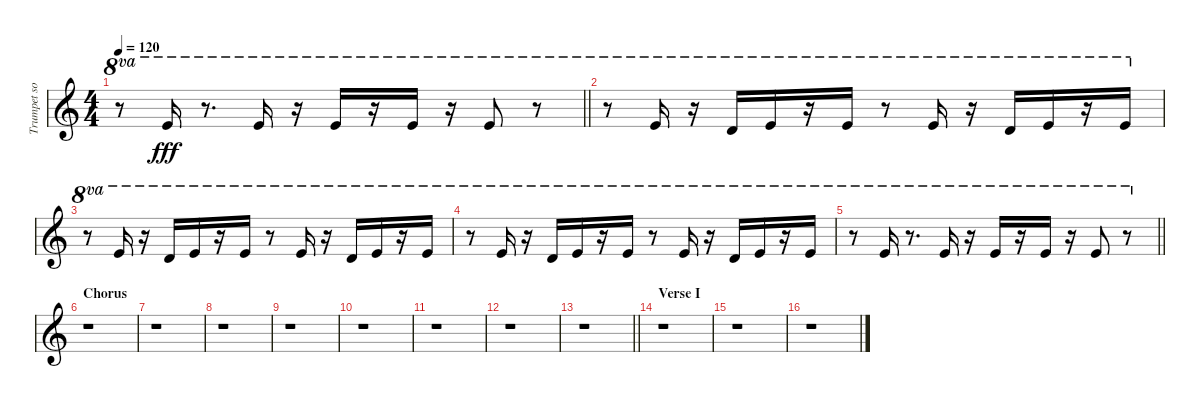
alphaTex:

\track ("Trumpet sound" "Trumpet so") {instrument tenorsax}
\staff {score}
\tuning (E4 B3 G3 D3 A2 E2) {hide}
\ts (4 4)
\tempo 120
\clef g2
\barLineRight lightlight
\ks c
r.8{ot 8va dy fff} 12.1.16{ot 8va} r.8{d ot 8va} 12.1.16{ot 8va} r.16{ot 8va} 12.1.16{ot 8va} r.16{ot 8va} 12.1.16{ot 8va} r.16{ot 8va} 12.1.8{ot 8va} r.8{ot 8va} |
r.8{ot 8va} 12.1.16{ot 8va} r.16{ot 8va} 10.1.16{ot 8va} 12.1.16{ot 8va} r.16{ot 8va} 12.1.16{ot 8va} r.8{ot 8va} 12.1.16{ot 8va} r.16{ot 8va} 10.1.16{ot 8va} 12.1.16{ot 8va} r.16{ot 8va} 12.1.16{ot 8va} |
r.8{ot 8va} 12.1.16{ot 8va} r.16{ot 8va} 10.1.16{ot 8va} 12.1.16{ot 8va} r.16{ot 8va} 12.1.16{ot 8va} r.8{ot 8va} 12.1.16{ot 8va} r.16{ot 8va} 10.1.16{ot 8va} 12.1.16{ot 8va} r.16{ot 8va} 12.1.16{ot 8va} |
r.8{ot 8va} 12.1.16{ot 8va} r.16{ot 8va} 10.1.16{ot 8va} 12.1.16{ot 8va} r.16{ot 8va} 12.1.16{ot 8va} r.8{ot 8va} 12.1.16{ot 8va} r.16{ot 8va} 10.1.16{ot 8va} 12.1.16{ot 8va} r.16{ot 8va} 12.1.16{ot 8va} |
\barLineRight lightlight
r.8{ot 8va} 12.1.16{ot 8va} r.8{d ot 8va} 12.1.16{ot 8va} r.16{ot 8va} 12.1.16{ot 8va} r.16{ot 8va} 12.1.16{ot 8va} r.16{ot 8va} 12.1.8{ot 8va} r.8{ot 8va} |
\section ("" "Chorus")
r.1 |
r.1 |
r.1 |
r.1 |
r.1 |
r.1 |
r.1 |
\barLineRight lightlight
r.1 |
\section ("" "Verse I")
r.1 |
r.1 |
r.1
